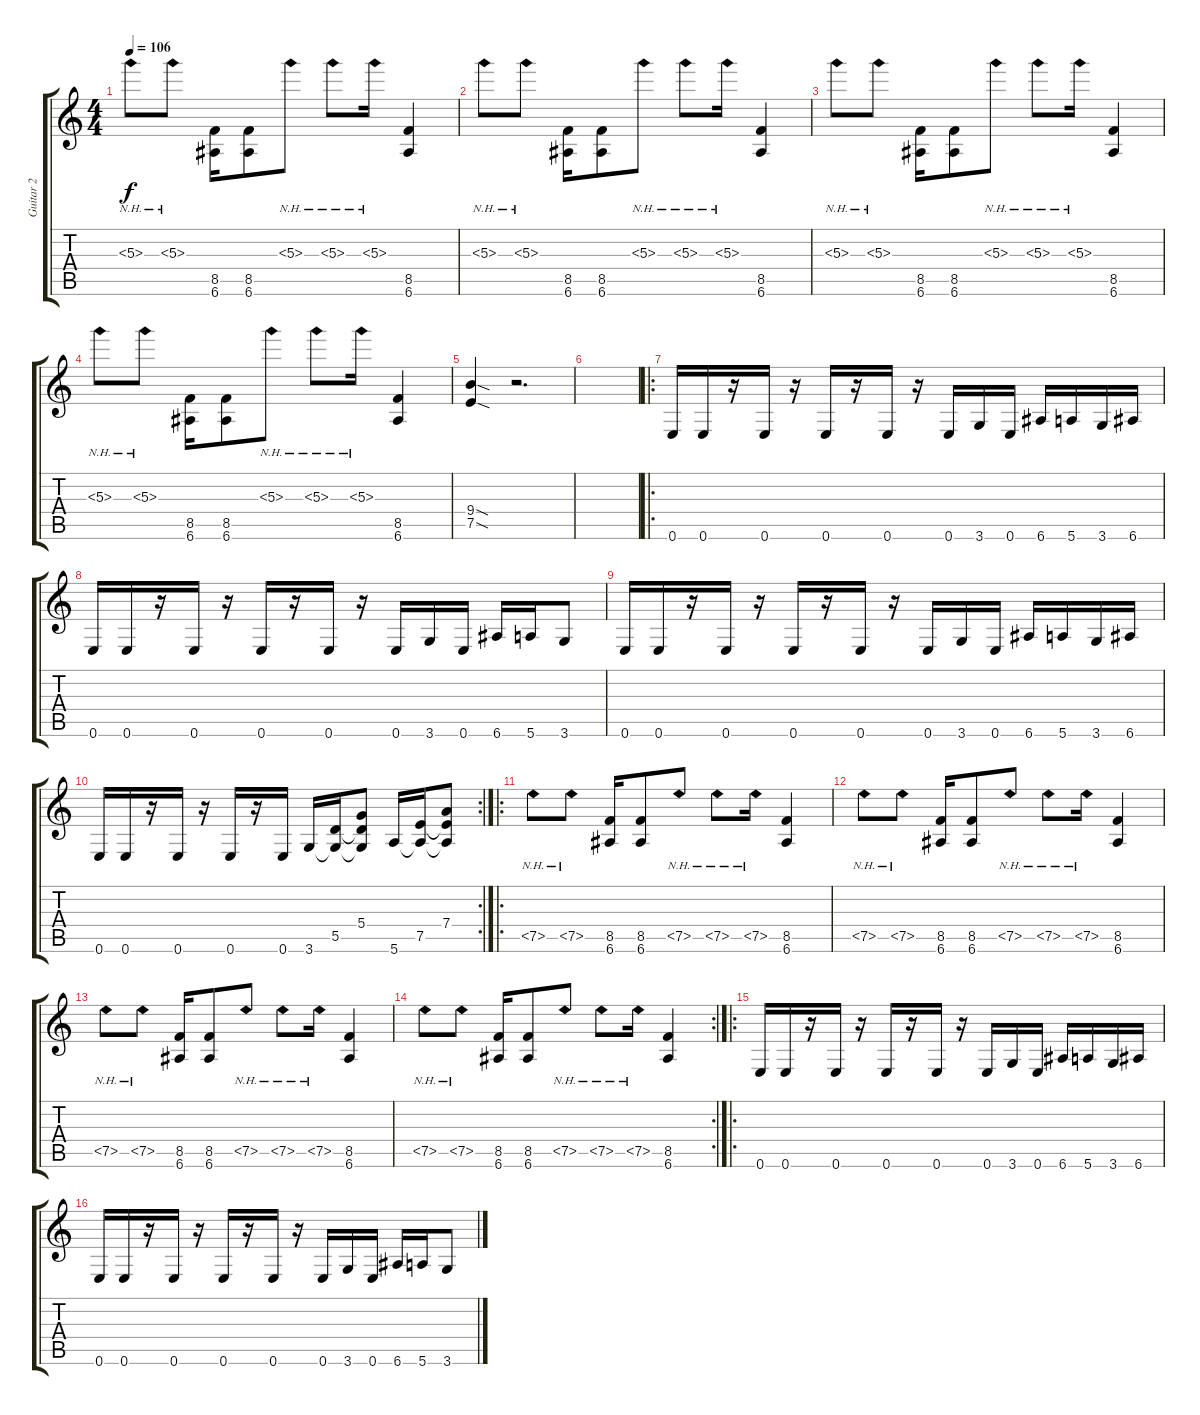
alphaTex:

\track ("Guitar 2" "Guitar 2") {instrument distortionguitar}
\staff {score tabs}
\tuning (E4 B3 G3 D3 A2 E2) {hide}
\ts (4 4)
\tempo 106
\clef g2
\ks c
5.3{nh}.8{dy f} 5.3{nh}.8 (8.5 6.6).16 (8.5 6.6).8 5.3{nh}.8 5.3{nh}.8 5.3{nh}.16 (8.5 6.6).4 |
5.3{nh}.8 5.3{nh}.8 (8.5 6.6).16 (8.5 6.6).8 5.3{nh}.8 5.3{nh}.8 5.3{nh}.16 (8.5 6.6).4 |
5.3{nh}.8 5.3{nh}.8 (8.5 6.6).16 (8.5 6.6).8 5.3{nh}.8 5.3{nh}.8 5.3{nh}.16 (8.5 6.6).4 |
5.3{nh}.8 5.3{nh}.8 (8.5 6.6).16 (8.5 6.6).8 5.3{nh}.8 5.3{nh}.8 5.3{nh}.16 (8.5 6.6).4 |
(9.4{sod} 7.5{sod}).4 r.2{d} |
|
\ro
0.6.16 0.6.16 r.16 0.6.16 r.16 0.6.16 r.16 0.6.16 r.16 0.6.16 3.6.16 0.6.16 6.6.16 5.6.16 3.6.16 6.6.16 |
0.6.16 0.6.16 r.16 0.6.16 r.16 0.6.16 r.16 0.6.16 r.16 0.6.16 3.6.16 0.6.16 6.6.16 5.6.16 3.6.8 |
0.6.16 0.6.16 r.16 0.6.16 r.16 0.6.16 r.16 0.6.16 r.16 0.6.16 3.6.16 0.6.16 6.6.16 5.6.16 3.6.16 6.6.16 |
\rc 2
0.6.16 0.6.16 r.16 0.6.16 r.16 0.6.16 r.16 0.6.16 3.6.16 (5.5 3.6{t}).16 (5.4 5.5{t} 3.6{t}).8 5.6.16 (7.5 5.6{t}).16 (7.4 7.5{t} 5.6{t}).8 |
\ro
7.5{nh}.8 7.5{nh}.8 (8.5 6.6).16 (8.5 6.6).8 7.5{nh}.8 7.5{nh}.8 7.5{nh}.16 (8.5 6.6).4 |
7.5{nh}.8 7.5{nh}.8 (8.5 6.6).16 (8.5 6.6).8 7.5{nh}.8 7.5{nh}.8 7.5{nh}.16 (8.5 6.6).4 |
7.5{nh}.8 7.5{nh}.8 (8.5 6.6).16 (8.5 6.6).8 7.5{nh}.8 7.5{nh}.8 7.5{nh}.16 (8.5 6.6).4 |
\rc 2
7.5{nh}.8 7.5{nh}.8 (8.5 6.6).16 (8.5 6.6).8 7.5{nh}.8 7.5{nh}.8 7.5{nh}.16 (8.5 6.6).4 |
\ro
0.6.16 0.6.16 r.16 0.6.16 r.16 0.6.16 r.16 0.6.16 r.16 0.6.16 3.6.16 0.6.16 6.6.16 5.6.16 3.6.16 6.6.16 |
0.6.16 0.6.16 r.16 0.6.16 r.16 0.6.16 r.16 0.6.16 r.16 0.6.16 3.6.16 0.6.16 6.6.16 5.6.16 3.6.8
